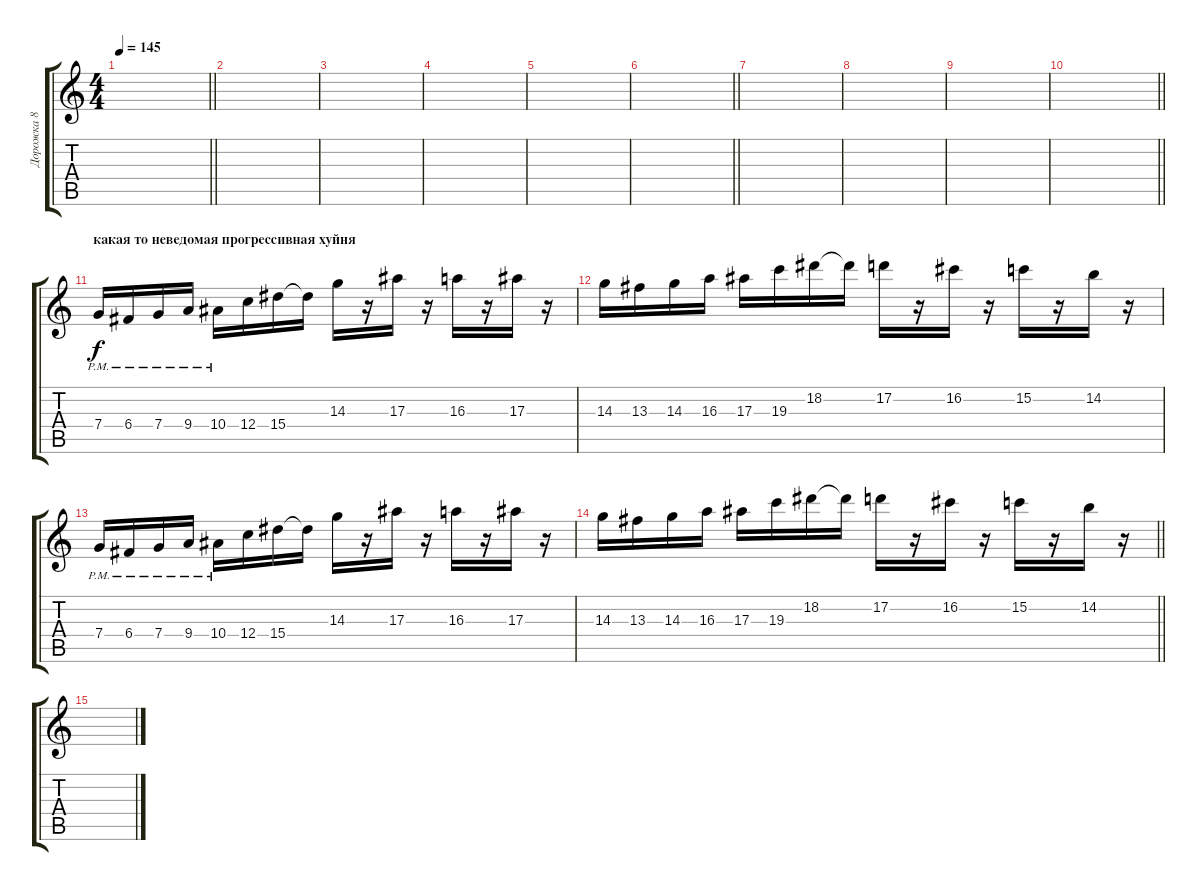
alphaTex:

\track ("Дорожка 8" "Дорожка 8") {instrument overdrivenguitar}
\staff {score tabs}
\tuning (D4 A3 F3 C3 G2 C2) {hide}
\ts (4 4)
\tempo 145
\clef g2
\barLineRight lightlight
\ks c
|
\section ("" "")
|
|
|
|
\barLineRight lightlight
|
|
|
|
\barLineRight lightlight
|
\section ("" "какая то неведомая прогрессивная хуйня")
7.4{pm}.16 6.4{pm}.16 7.4{pm}.16 9.4{pm}.16 10.4{pm}.16 12.4.16 15.4.16 15.4{t}.16 14.3.16 r.16 17.3.16 r.16 16.3.16 r.16 17.3.16 r.16 |
14.3.16 13.3.16 14.3.16 16.3.16 17.3.16 19.3.16 18.2.16 18.2{t}.16 17.2.16 r.16 16.2.16 r.16 15.2.16 r.16 14.2.16 r.16 |
7.4{pm}.16 6.4{pm}.16 7.4{pm}.16 9.4{pm}.16 10.4{pm}.16 12.4.16 15.4.16 15.4{t}.16 14.3.16 r.16 17.3.16 r.16 16.3.16 r.16 17.3.16 r.16 |
\barLineRight lightlight
14.3.16 13.3.16 14.3.16 16.3.16 17.3.16 19.3.16 18.2.16 18.2{t}.16 17.2.16 r.16 16.2.16 r.16 15.2.16 r.16 14.2.16 r.16 |
\section ("" "")
